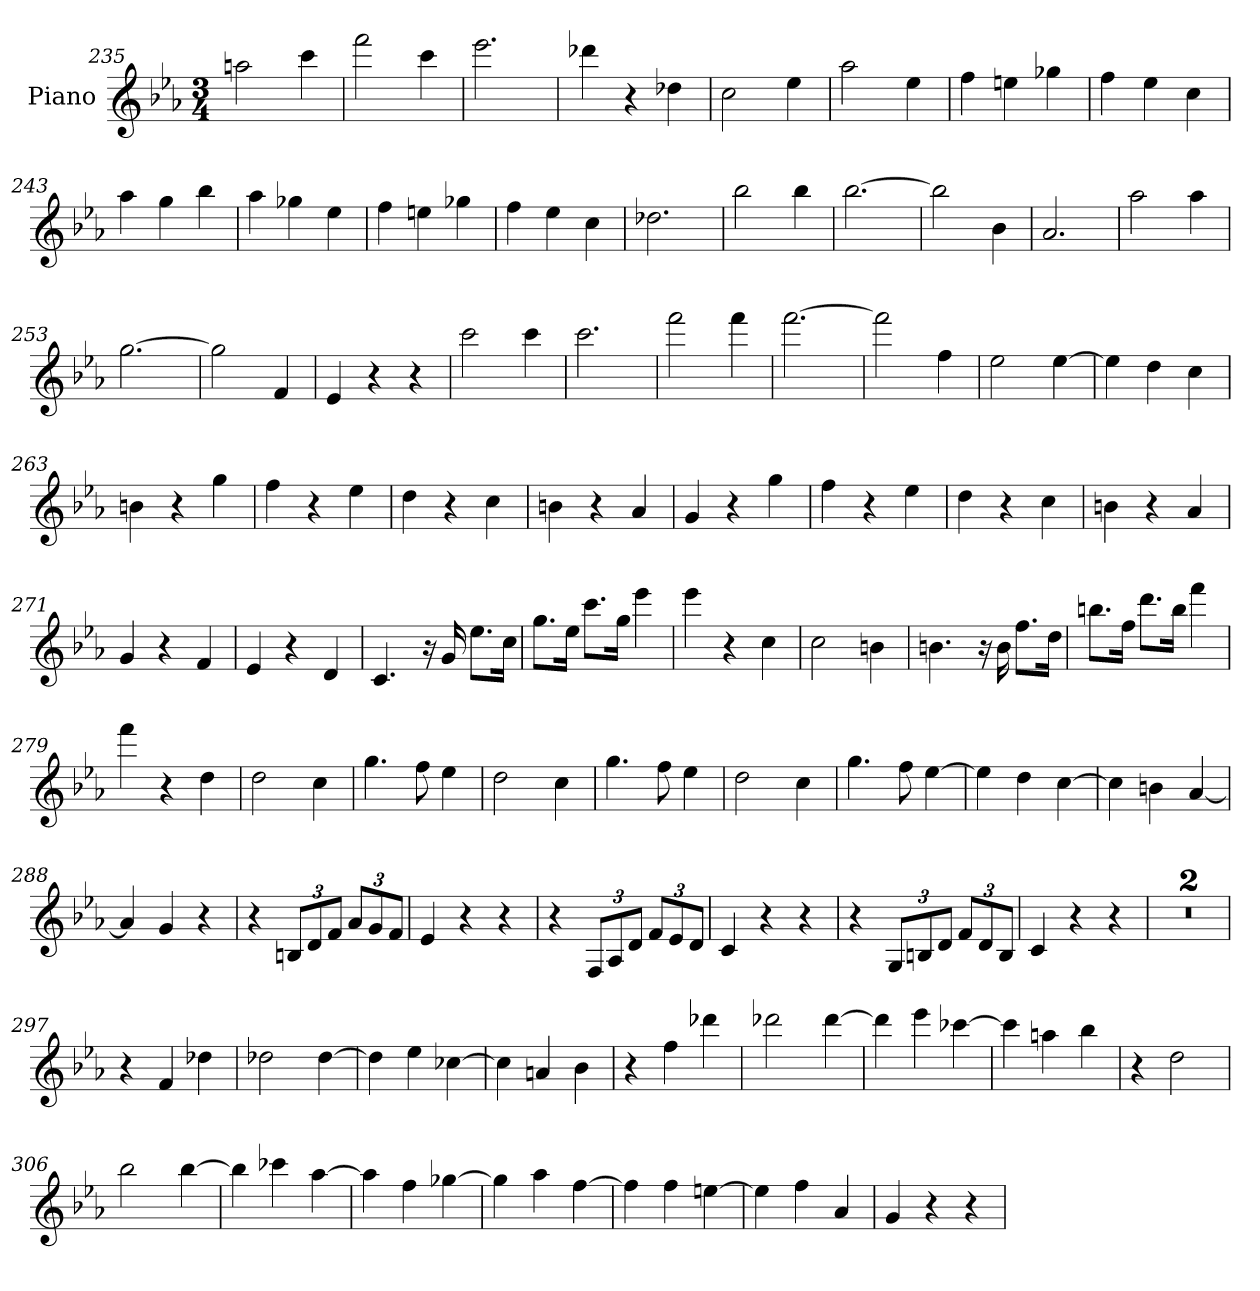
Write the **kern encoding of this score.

**kern
*part1
*staff1
*I"Piano
*I'Pno
*clefG2
*k[b-e-a-]
*c:
*M3/4
=235
2aan
4ccc
=236
2fff
4ccc
=237
2.eee-
=238
4ddd-X
4r
4dd-X
=239
2cc
4ee-
=240
2aa-
4ee-
=241
4ff
4een
4gg-X
=242
4ff
4ee-
4cc
=243
4aa-
4gg
4bb-
=244
4aa-
4gg-X
4ee-
=245
4ff
4een
4gg-X
=246
4ff
4ee-
4cc
=247
2.dd-X
=248
2bb-
4bb-
=249
[2.bb-
=250
2bb-]
4b-
=251
2.a-
=252
2aa-
4aa-
=253
[2.gg
=254
2gg]
4f
=255
4e-
4r
4r
=256
2ccc
4ccc
=257
2.ccc
=258
2fff
4fff
=259
[2.fff
=260
2fff]
4ff
=261
2ee-
[4ee-
=262
4ee-]
4dd
4cc
=263
4bn
4r
4gg
=264
4ff
4r
4ee-
=265
4dd
4r
4cc
=266
4bn
4r
4a-
=267
4g
4r
4gg
=268
4ff
4r
4ee-
=269
4dd
4r
4cc
=270
4bn
4r
4a-
=271
4g
4r
4f
=272
4e-
4r
4d
=273
4.c
16r
16g
8.ee-\L
16cc\Jk
=274
8.gg\L
16ee-\Jk
8.ccc\L
16gg\Jk
4eee-
=275
4eee-
4r
4cc
=276
2cc
4bn
=277
4.bn
16r
16b
8.ff\L
16dd\Jk
=278
8.bbn\L
16ff\Jk
8.ddd\L
16bb\Jk
4fff
=279
4fff
4r
4dd
=280
2dd
4cc
=281
4.gg
8ff
4ee-
=282
2dd
4cc
=283
4.gg
8ff
4ee-
=284
2dd
4cc
=285
4.gg
8ff
[4ee-
=286
4ee-]
4dd
[4cc
=287
4cc]
4bn
[4a-
=288
4a-]
4g
4r
=289
4r
12Bn/L
12d/
12f/J
12a-/L
12g/
12f/J
=290
4e-
4r
4r
=291
4r
12F/L
12A-/
12d/J
12f/L
12e-/
12d/J
=292
4c
4r
4r
=293
4r
12G/L
12Bn/
12d/J
12f/L
12d/
12B/J
=294
4c
4r
4r
=295
2.r
=296
2.r
=297
4r
4f
4dd-X
=298
2dd-X
[4dd-
=299
4dd-]
4ee-
[4cc-X
=300
4cc-]
4an
4b-
=301
4r
4ff
4ddd-X
=302
2ddd-X
[4ddd-
=303
4ddd-]
4eee-
[4ccc-X
=304
4ccc-]
4aan
4bb-
=305
4r
2dd
=306
2bb-
[4bb-
=307
4bb-]
4ccc-X
[4aa-
=308
4aa-]
4ff
[4gg-X
=309
4gg-]
4aa-
[4ff
=310
4ff]
4ff
[4een
=311
4ee]
4ff
4a-
=312
4g
4r
4r
=
*-
